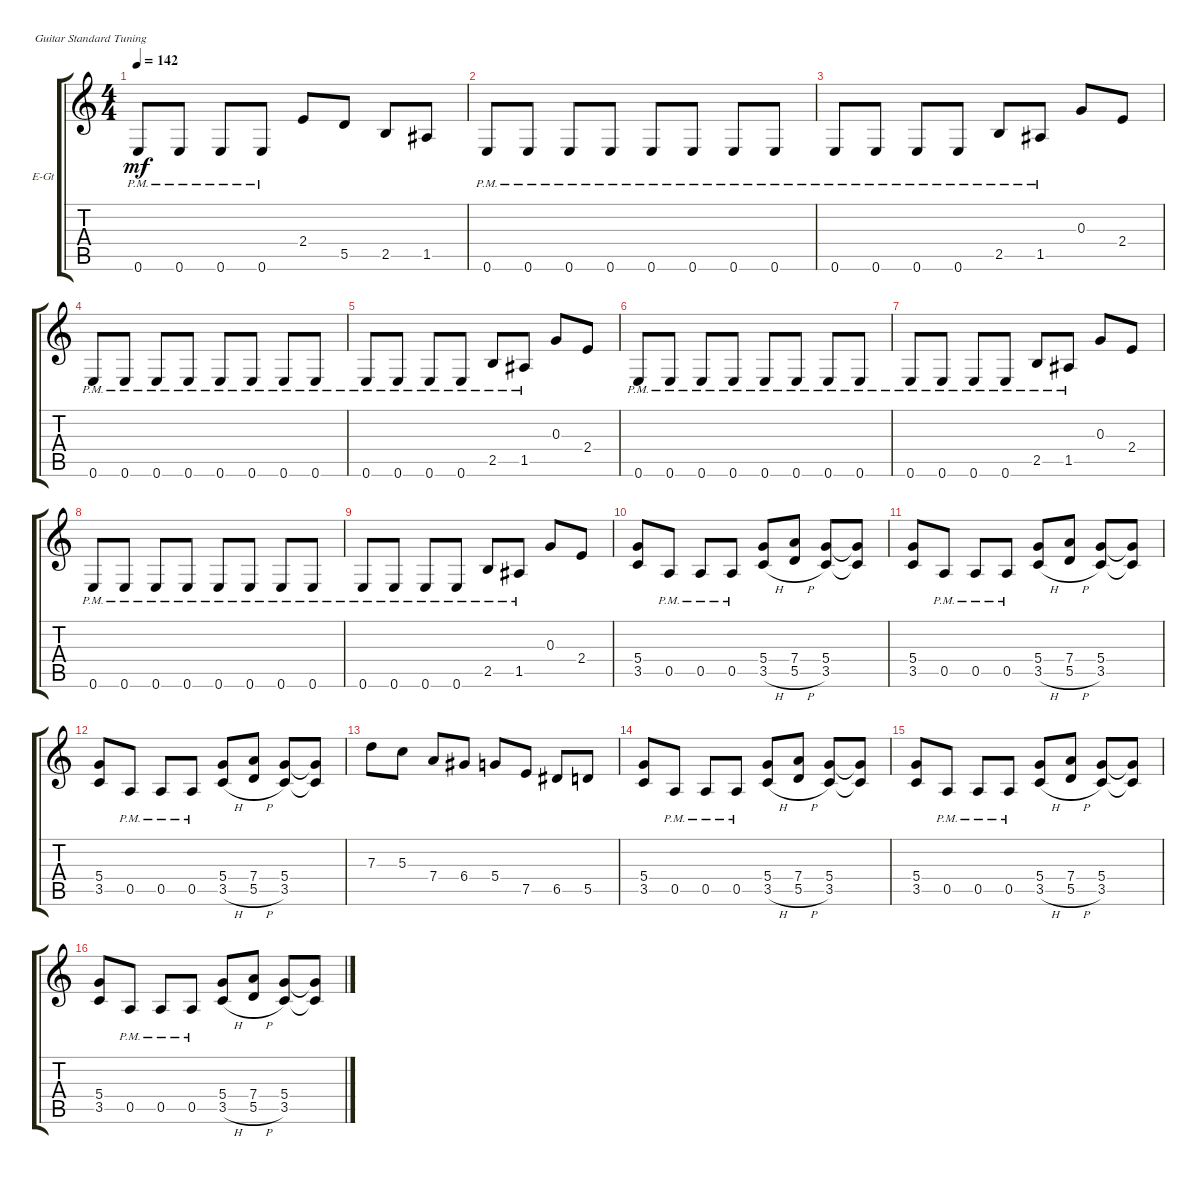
\defaultSystemsLayout 4
\bracketExtendMode groupsimilarinstruments
\firstSystemTrackNameOrientation horizontal
\otherSystemsTrackNameOrientation horizontal
\track ("Electric Guitar" "E-Gt") {instrument distortionguitar}
\staff {score tabs}
\tuning (E4 B3 G3 D3 A2 E2)
\ts (4 4)
\tempo 142
\clef g2
\ks c
0.6{pm}.8{dy mf} 0.6{pm}.8 0.6{pm}.8 0.6{pm}.8 2.4.8 5.5.8 2.5.8 1.5.8 |
0.6{pm}.8 0.6{pm}.8 0.6{pm}.8 0.6{pm}.8 0.6{pm}.8 0.6{pm}.8 0.6{pm}.8 0.6{pm}.8 |
0.6{pm}.8 0.6{pm}.8 0.6{pm}.8 0.6{pm}.8 2.5{pm}.8 1.5{pm}.8 0.3.8 2.4.8 |
0.6{pm}.8 0.6{pm}.8 0.6{pm}.8 0.6{pm}.8 0.6{pm}.8 0.6{pm}.8 0.6{pm}.8 0.6{pm}.8 |
0.6{pm}.8 0.6{pm}.8 0.6{pm}.8 0.6{pm}.8 2.5{pm}.8 1.5{pm}.8 0.3.8 2.4.8 |
0.6{pm}.8 0.6{pm}.8 0.6{pm}.8 0.6{pm}.8 0.6{pm}.8 0.6{pm}.8 0.6{pm}.8 0.6{pm}.8 |
0.6{pm}.8 0.6{pm}.8 0.6{pm}.8 0.6{pm}.8 2.5{pm}.8 1.5{pm}.8 0.3.8 2.4.8 |
0.6{pm}.8 0.6{pm}.8 0.6{pm}.8 0.6{pm}.8 0.6{pm}.8 0.6{pm}.8 0.6{pm}.8 0.6{pm}.8 |
0.6{pm}.8 0.6{pm}.8 0.6{pm}.8 0.6{pm}.8 2.5{pm}.8 1.5{pm}.8 0.3.8 2.4.8 |
(3.5 5.4).8 0.5{pm}.8 0.5{pm}.8 0.5{pm}.8 (3.5{h} 5.4).8 (5.5{h} 7.4).8 (3.5 5.4).8 (3.5{t} 5.4{t}).8 |
(3.5 5.4).8 0.5{pm}.8 0.5{pm}.8 0.5{pm}.8 (3.5{h} 5.4).8 (5.5{h} 7.4).8 (3.5 5.4).8 (3.5{t} 5.4{t}).8 |
(3.5 5.4).8 0.5{pm}.8 0.5{pm}.8 0.5{pm}.8 (3.5{h} 5.4).8 (5.5{h} 7.4).8 (3.5 5.4).8 (3.5{t} 5.4{t}).8 |
7.3.8 5.3.8 7.4.8 6.4.8 5.4.8 7.5.8 6.5.8 5.5.8 |
(3.5 5.4).8 0.5{pm}.8 0.5{pm}.8 0.5{pm}.8 (3.5{h} 5.4).8 (5.5{h} 7.4).8 (3.5 5.4).8 (3.5{t} 5.4{t}).8 |
(3.5 5.4).8 0.5{pm}.8 0.5{pm}.8 0.5{pm}.8 (3.5{h} 5.4).8 (5.5{h} 7.4).8 (3.5 5.4).8 (3.5{t} 5.4{t}).8 |
(3.5 5.4).8 0.5{pm}.8 0.5{pm}.8 0.5{pm}.8 (3.5{h} 5.4).8 (5.5{h} 7.4).8 (3.5 5.4).8 (3.5{t} 5.4{t}).8
